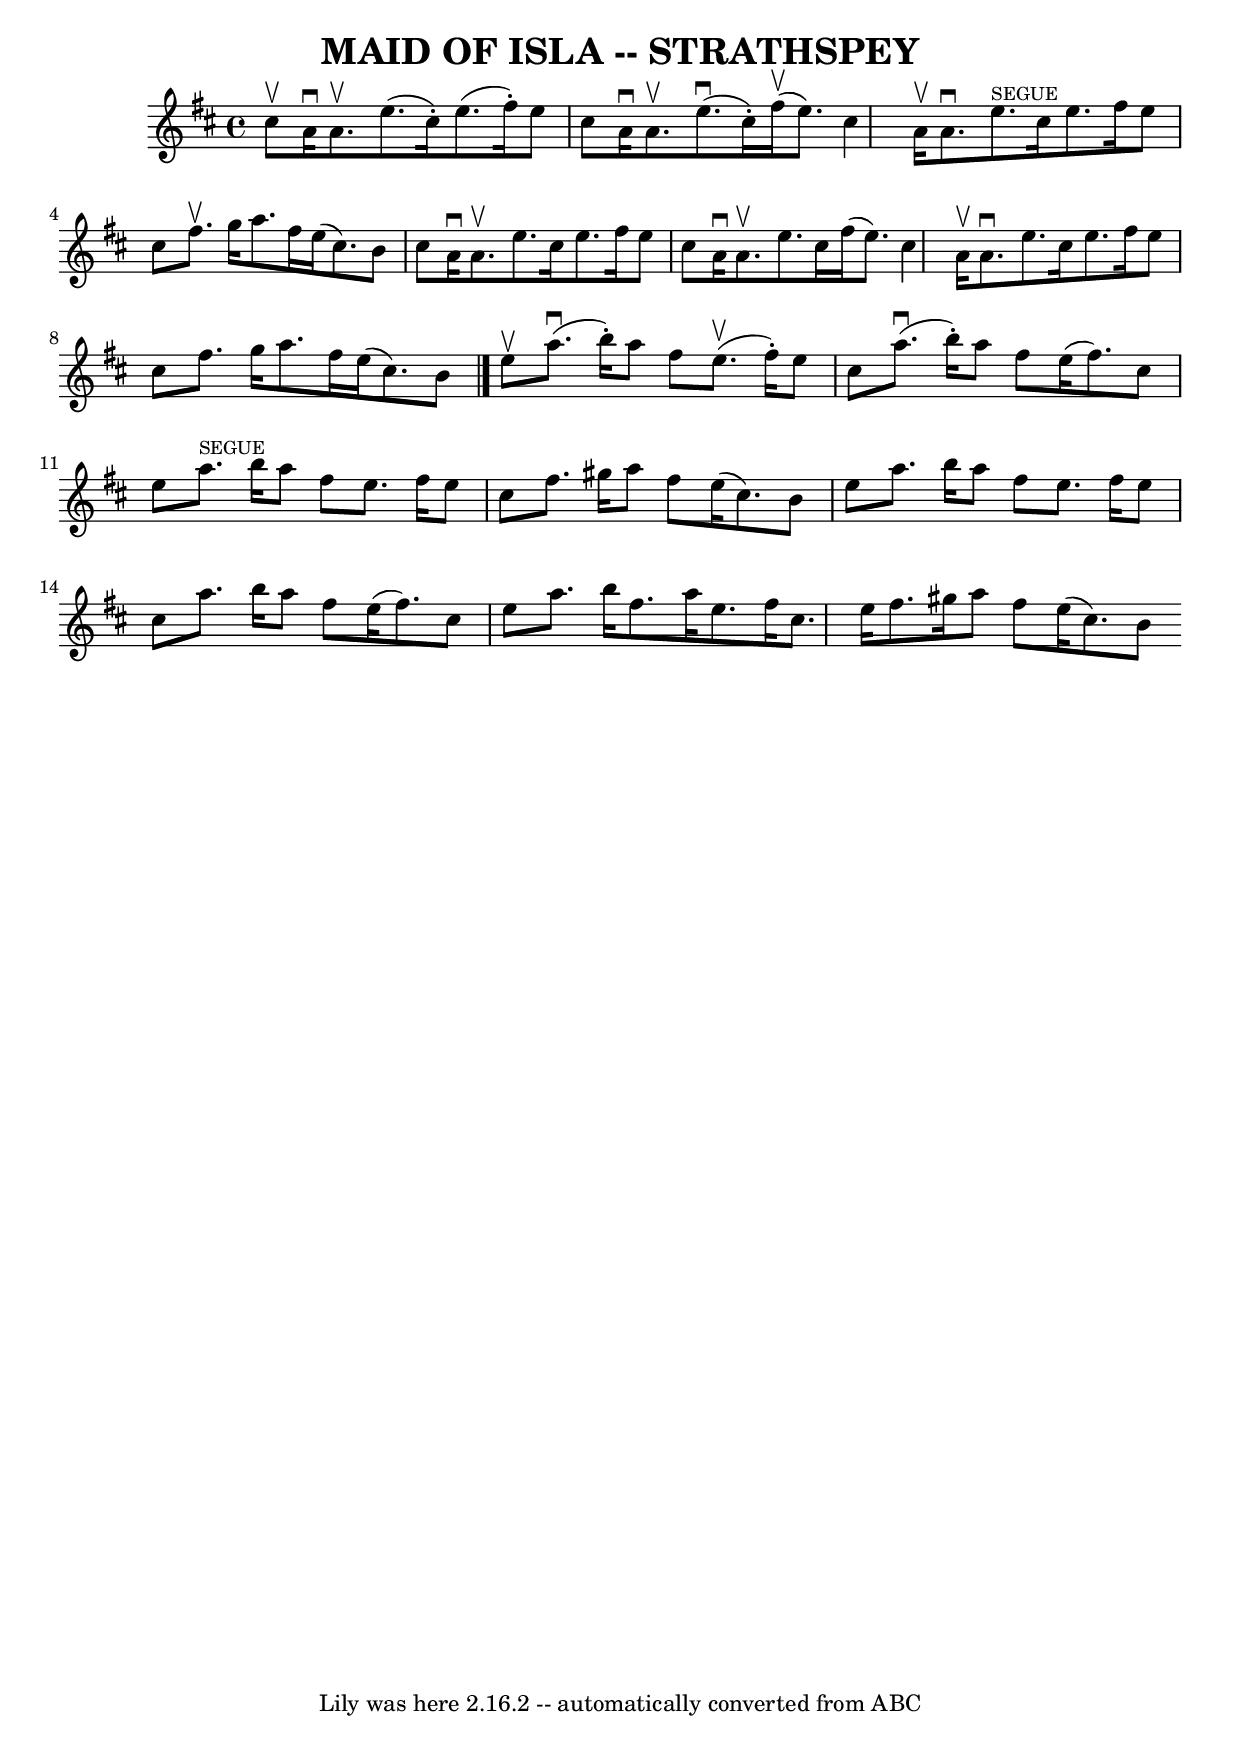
\version "2.16.2"
\include "Mammoth.ily"
\header {
  %% book = "Ryan's Mammoth Collection of Fiddle Tunes"
 crossRefNumber = "1"
 footnotes = ""
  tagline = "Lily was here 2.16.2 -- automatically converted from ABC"
  title = "MAID OF ISLA -- STRATHSPEY"

}
voicedefault =  {


  \override Staff.TimeSignature #'style = #'C
  \time 4/4 
  \key a \mixolydian cis''8^\upbow        |
 a'16^\downbow  
 a'8.^\upbow e''8. (cis''16-.) e''8. (fis''16-.) e''8 cis''8     |
 a'16^\downbow a'8.^\upbow e''8. (^\downbow cis''16-.) fis''16 (^\upbow e''8.) cis''4         |
 a'16^\upbow a'8.^\downbow e''8.^\segue cis''16 e''8. fis''16 e''8 cis''8     |
 fis''8.^\upbow g''16 a''8. fis''16 e''16 (cis''8.) b'8 cis''8    |  |
 a'16^\downbow a'8.^\upbow e''8. cis''16 e''8. fis''16 e''8 cis''8      |
 a'16^\downbow a'8.^\upbow e''8. cis''16 fis''16 ( e''8.) cis''4         |
 a'16^\upbow a'8.^\downbow e''8. cis''16 e''8. fis''16 e''8 cis''8     |
 fis''8. g''16 a''8. fis''16 e''16 (cis''8.) b'8    \bar "|." e''8^\upbow     |
 a''8. (^\downbow b''16-.) a''8 fis''8 e''8. (^\upbow fis''16-.) e''8 cis''8    |
 a''8. (^\downbow b''16-.) a''8 fis''8 e''16 (fis''8.) cis''8 e''8          |
 a''8.^\segue b''16 a''8 fis''8 e''8. fis''16 e''8 cis''8     |
 fis''8. gis''16 a''8 fis''8 e''16 ( cis''8.) b'8 e''8    |  |
 a''8. b''16 a''8 fis''8 e''8. fis''16 e''8 cis''8     |
 a''8. b''16 a''8 fis''8 e''16 (fis''8.) cis''8 e''8         |
 a''8. b''16 fis''8. a''16 e''8. fis''16 cis''8. e''16      |
 fis''8. gis''16 a''8 fis''8 e''16 (cis''8.) b'8     \bar " |."   

}

\score{
  <<

    \context Staff="default"
    {
      \voicedefault 
      
    }

  >>
  \layout {
    
  }
  \midi {
  }

}
